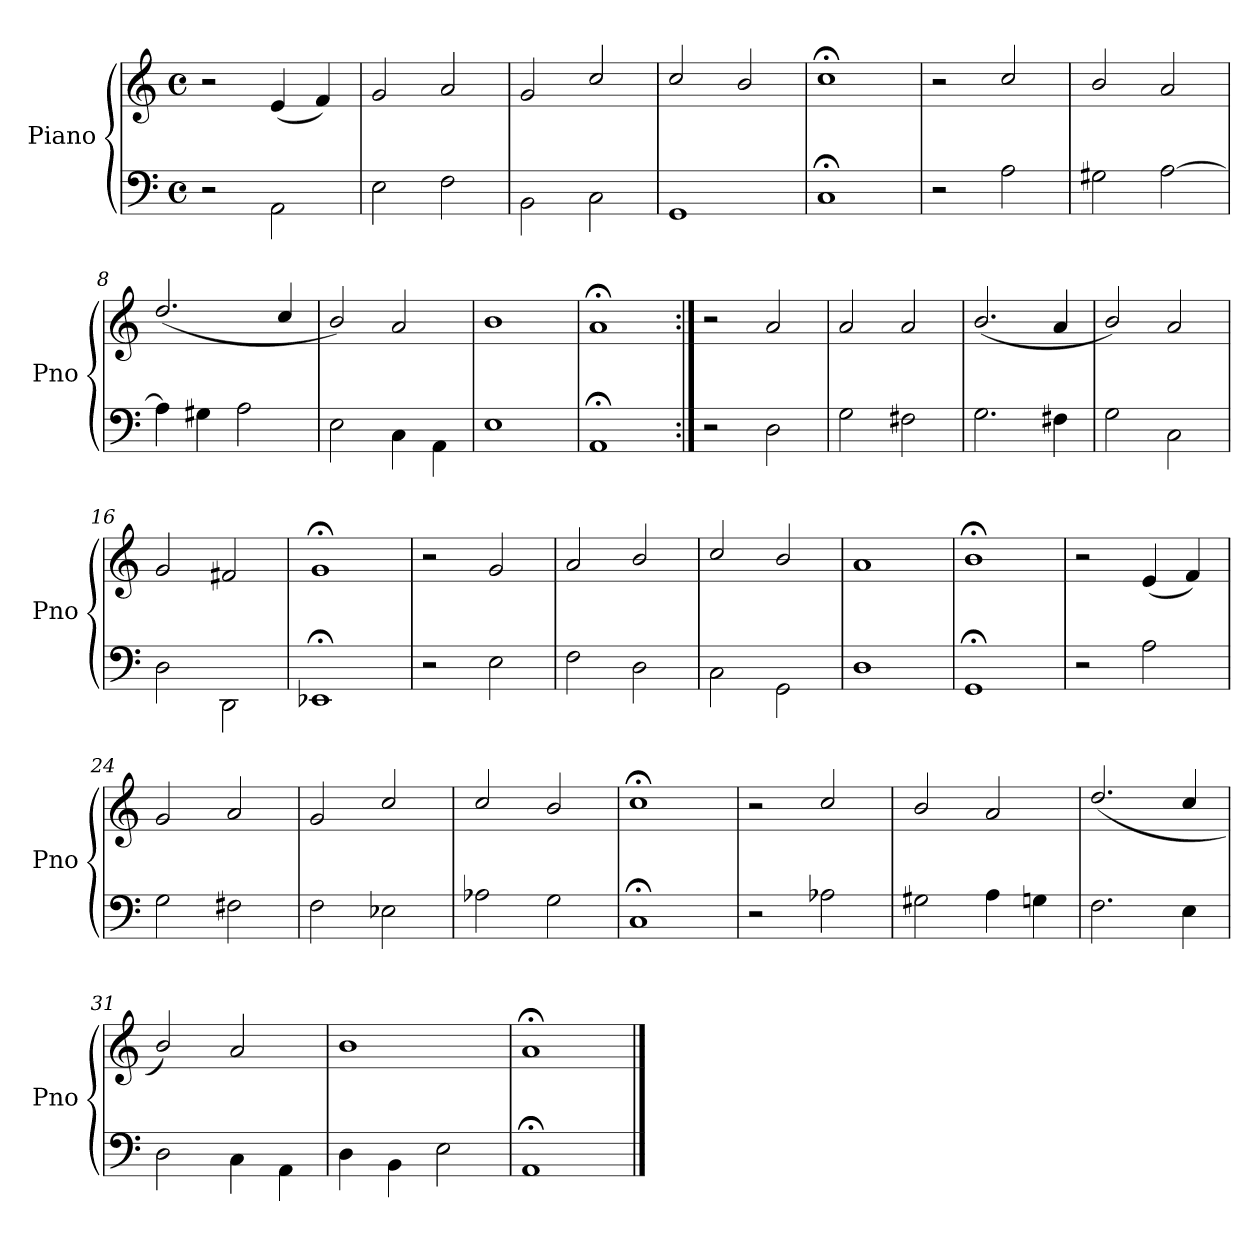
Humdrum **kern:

**kern	**kern
*part1	*part1
*staff2	*staff1
*I"Piano	*
*I'Pno	*
*clefF4	*clefG2
*k[]	*k[]
*M4/4	*M4/4
*met(c)	*met(c)
=1	=1
2r	2r
2AA\	(4e/
.	4f/)
=2	=2
2E\	2g/
2F\	2a/
=3	=3
2BB\	2g/
2C\	2cc/
=4	=4
1GG\	2cc/
.	2b/
=5	=5
1C;\	1cc;</
=6	=6
2r	2r
2A\	2cc/
=7	=7
2G#X\	2b/
[<2A\	2a/
=8	=8
4A\]	(2.dd/
4G#X\	.
2A\	.
.	4cc/
=9	=9
2E\	2b/)
4C\	2a/
4AA\	.
=10	=10
1E\	1b/
=11	=11
1AA;\	1a;</
!!LO:LB:g=z
=12:|!	=12:|!
2r	2r
2D\	2a/
=13	=13
2G\	2a/
2F#X\	2a/
=14	=14
2.G\	(2.b/
4F#X\	4a/
=15	=15
2G\	2b/)
2C\	2a/
=16	=16
2D\	2g/
2DD\	2f#X/
=17	=17
1EE-X;\	1g;</
=18	=18
2r	2r
2E\	2g/
=19	=19
2F\	2a/
2D\	2b/
=20	=20
2C\	2cc/
2GG\	2b/
=21	=21
1D\	1a/
=22	=22
1GG;\	1b;</
!!LO:LB:g=z
=23	=23
2r	2r
2A\	(4e/
.	4f/)
=24	=24
2G\	2g/
2F#X\	2a/
=25	=25
2F\	2g/
2E-X\	2cc/
=26	=26
2A-X\	2cc/
2G\	2b/
=27	=27
1C;\	1cc;</
=28	=28
2r	2r
2A-X\	2cc/
=29	=29
2G#X\	2b/
4A\	2a/
4Gn\	.
=30	=30
2.F\	(2.dd/
4E\	4cc/
=31	=31
2D\	2b/)
4C\	2a/
4AA\	.
=32	=32
4D\	1b/
4BB\	.
2E\	.
=33	=33
1AA;\	1a;</
==	==
*-	*-
